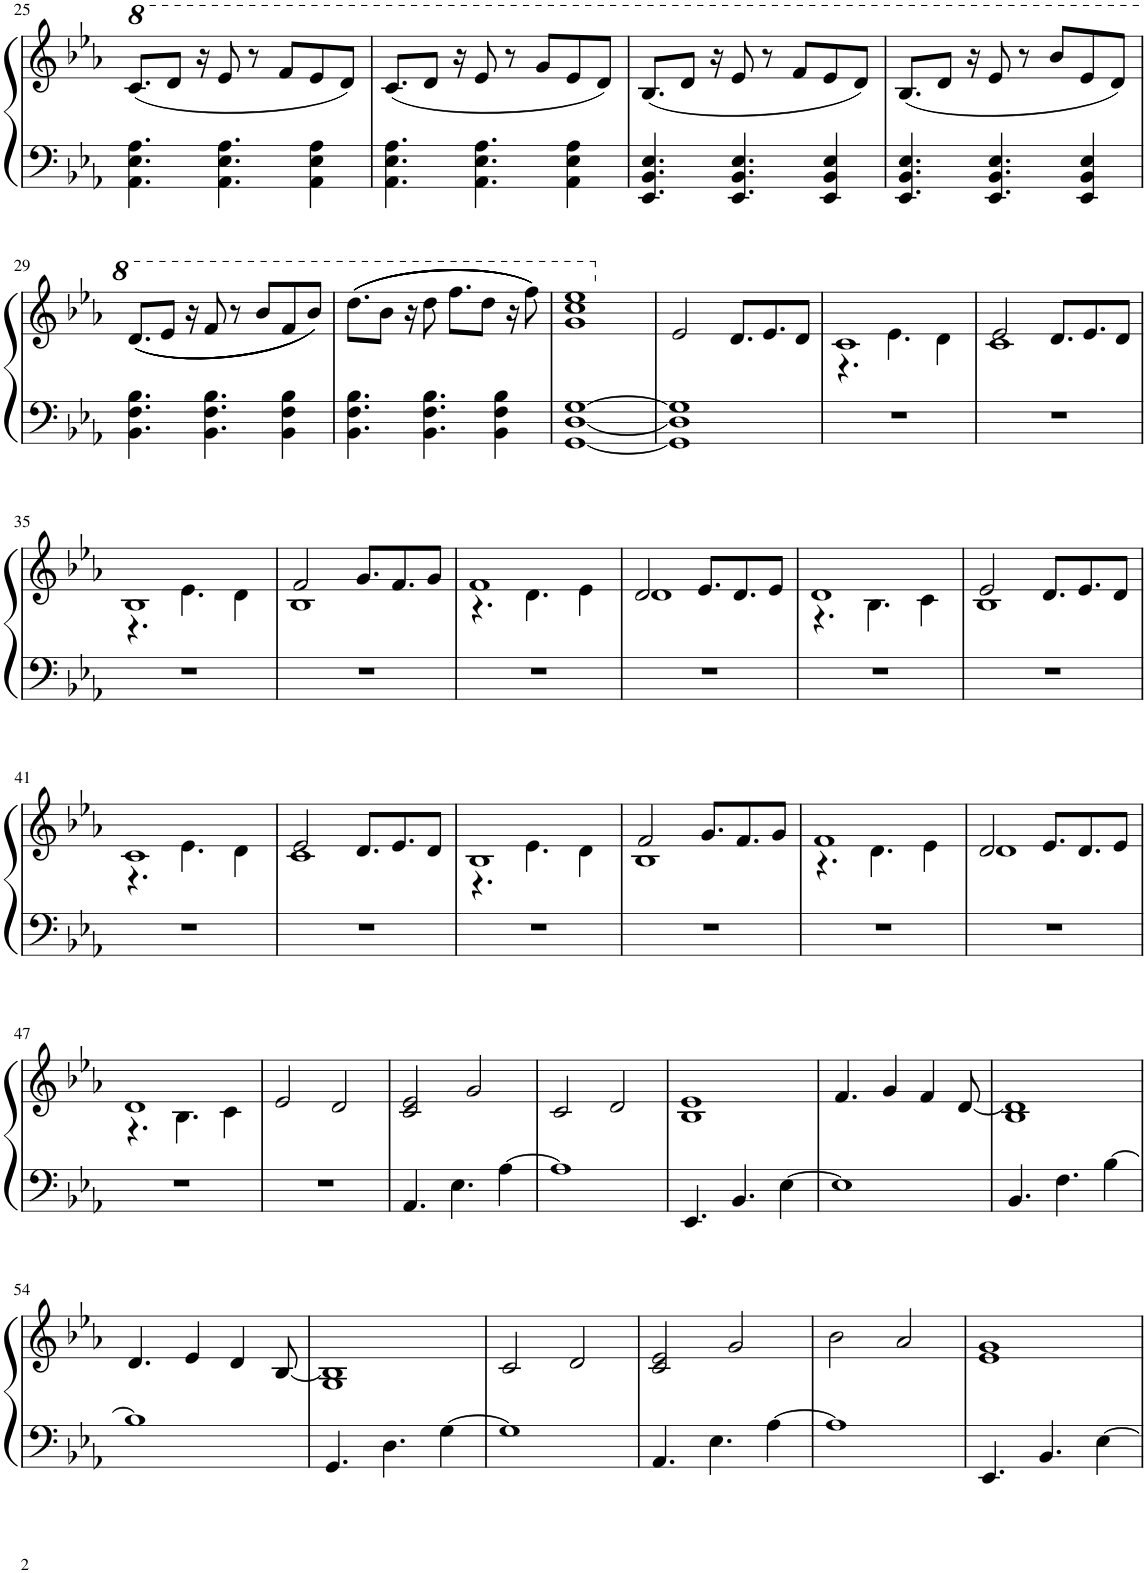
**kern	**kern
*part1	*part1
*staff2	*staff1
*I"Piano	*
*I'Pno.	*
!!LO:PB:g=z
*clefF4	*clefG2
*k[b-e-a-]	*k[b-e-a-]
*M4/4	*M4/4
*	*8va
=25	=25
4.AA-\ 4.E-\ 4.A-\	(8.cc/L
.	8dd/J
.	16r
4.AA-\ 4.E-\ 4.A-\	8ee-/
.	8r
.	8ff/L
4AA-\ 4E-\ 4A-\	8ee-/
.	8dd/J)
=26	=26
4.AA-\ 4.E-\ 4.A-\	(8.cc/L
.	8dd/J
.	16r
4.AA-\ 4.E-\ 4.A-\	8ee-/
.	8r
.	8gg/L
4AA-\ 4E-\ 4A-\	8ee-/
.	8dd/J)
=27	=27
4.EE-/ 4.BB-/ 4.E-/	(8.b-/L
.	8dd/J
.	16r
4.EE-/ 4.BB-/ 4.E-/	8ee-/
.	8r
.	8ff/L
4EE-/ 4BB-/ 4E-/	8ee-/
.	8dd/J)
=28	=28
4.EE-/ 4.BB-/ 4.E-/	(8.b-/L
.	8dd/J
.	16r
4.EE-/ 4.BB-/ 4.E-/	8ee-/
.	8r
.	8bb-/L
4EE-/ 4BB-/ 4E-/	8ee-/
.	8dd/J)
!!LO:LB:g=z
=29	=29
4.BB-\ 4.F\ 4.B-\	((((8.dd/L
.	8ee-/J
.	16r
4.BB-\ 4.F\ 4.B-\	8ff/
.	8r
.	8bb-/L
4BB-\ 4F\ 4B-\	8ff/
.	8bb-/J))))
=30	=30
4.BB-\ 4.F\ 4.B-\	(((((8.ddd\L
.	8bb-\J
.	16r
4.BB-\ 4.F\ 4.B-\	8ddd\
.	8.fff\L
.	8ddd\J
4BB-\ 4F\ 4B-\	.
.	16r
.	8fff\)))))
=31	=31
[1GG [1D [1G	1gg 1ccc 1eee-
=32	=32
*	*X8va
1GG] 1D] 1G]	2e-/
.	8.d/L
.	8.e-/
.	8d/J
=33	=33
*	*^
1r	1c	4.r
.	.	4.e-\
.	.	4d\
=34	=34	=34
1r	2e-/	1c
.	8.d/L	.
.	8.e-/	.
.	8d/J	.
!!LO:LB:g=z	!!
=35	=35	=35
1r	1B-	4.r
.	.	4.e-\
.	.	4d\
=36	=36	=36
1r	2f/	1B-
.	8.g/L	.
.	8.f/	.
.	8g/J	.
=37	=37	=37
1r	1f	4.r
.	.	4.d\
.	.	4e-\
=38	=38	=38
1r	2d/	1d
.	8.e-/L	.
.	8.d/	.
.	8e-/J	.
=39	=39	=39
1r	1d	4.r
.	.	4.B-\
.	.	4c\
=40	=40	=40
1r	2e-/	1B-
.	8.d/L	.
.	8.e-/	.
.	8d/J	.
!!LO:LB:g=z	!!
=41	=41	=41
1r	1c	4.r
.	.	4.e-\
.	.	4d\
=42	=42	=42
1r	2e-/	1c
.	8.d/L	.
.	8.e-/	.
.	8d/J	.
=43	=43	=43
1r	1B-	4.r
.	.	4.e-\
.	.	4d\
=44	=44	=44
1r	2f/	1B-
.	8.g/L	.
.	8.f/	.
.	8g/J	.
=45	=45	=45
1r	1f	4.r
.	.	4.d\
.	.	4e-\
=46	=46	=46
1r	2d/	1d
.	8.e-/L	.
.	8.d/	.
.	8e-/J	.
!!LO:LB:g=z	!!
=47	=47	=47
1r	1d	4.r
.	.	4.B-\
.	.	4c\
*	*v	*v
=48	=48
1r	2e-/
.	2d/
=49	=49
4.AA-/	2c/ 2e-/
4.E-\	.
.	2g/
[4A-\	.
=50	=50
1A-]	2c/
.	2d/
=51	=51
4.EE-/	1B- 1e-
4.BB-/	.
[4E-\	.
=52	=52
1E-]	4.f/
.	4g/
.	4f/
.	[8d/
=53	=53
4.BB-/	1B- 1d]
4.F\	.
[4B-\	.
!!LO:LB:g=z
=54	=54
1B-]	4.d/
.	4e-/
.	4d/
.	[8B-/
=55	=55
4.GG/	1G 1B-]
4.D\	.
[4G\	.
=56	=56
1G]	2c/
.	2d/
=57	=57
4.AA-/	2c/ 2e-/
4.E-\	.
.	2g/
[4A-\	.
=58	=58
1A-]	2b-\
.	2a-/
=59	=59
4.EE-/	1e- 1g
4.BB-/	.
[4E-\	.
=	=
*-	*-
